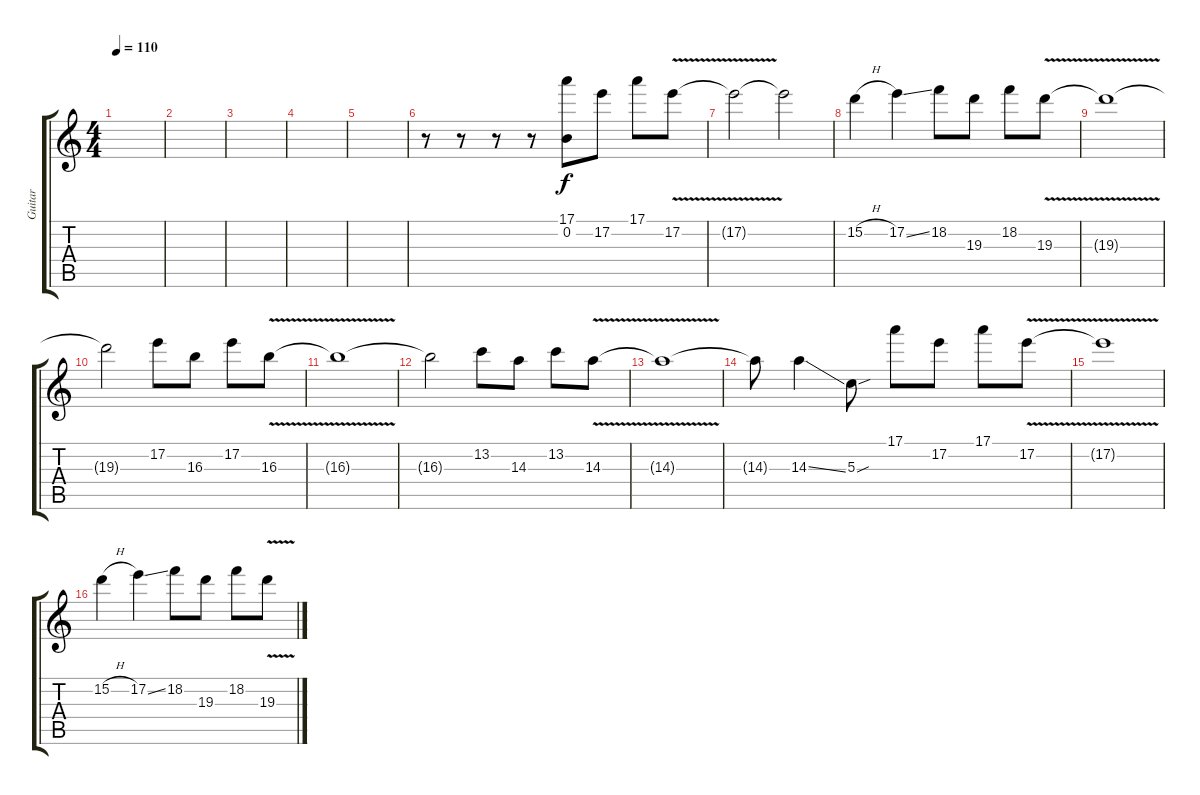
\track ("Guitar" "Guitar") {instrument distortionguitar}
\staff {score tabs}
\tuning (E4 B3 G3 D3 A2 E2) {hide}
\ts (4 4)
\tempo 110
\clef g2
\ks c
|
|
|
|
|
r.8{volume 8} r.8 r.8 r.8 (17.1 0.2).8 17.2.8 17.1.8 17.2{v}.8 |
17.2{t}.2 17.2{t}.2 |
15.2{h}.4 17.2{ss}.4 18.2.8 19.3.8 18.2.8 19.3{v}.8 |
19.3{t}.1 |
19.3{t}.2 17.2.8 16.3.8 17.2.8 16.3{v}.8 |
16.3{t}.1 |
16.3{t}.2 13.2.8 14.3.8 13.2.8 14.3{v}.8 |
14.3{t}.1 |
14.3{t}.8 14.3{ss}.4 5.3{sou}.8 17.1.8{volume 13} 17.2.8 17.1.8 17.2{v}.8 |
17.2{t}.1 |
15.2{h}.4 17.2{ss}.4 18.2.8 19.3.8 18.2.8 19.3{v}.8
